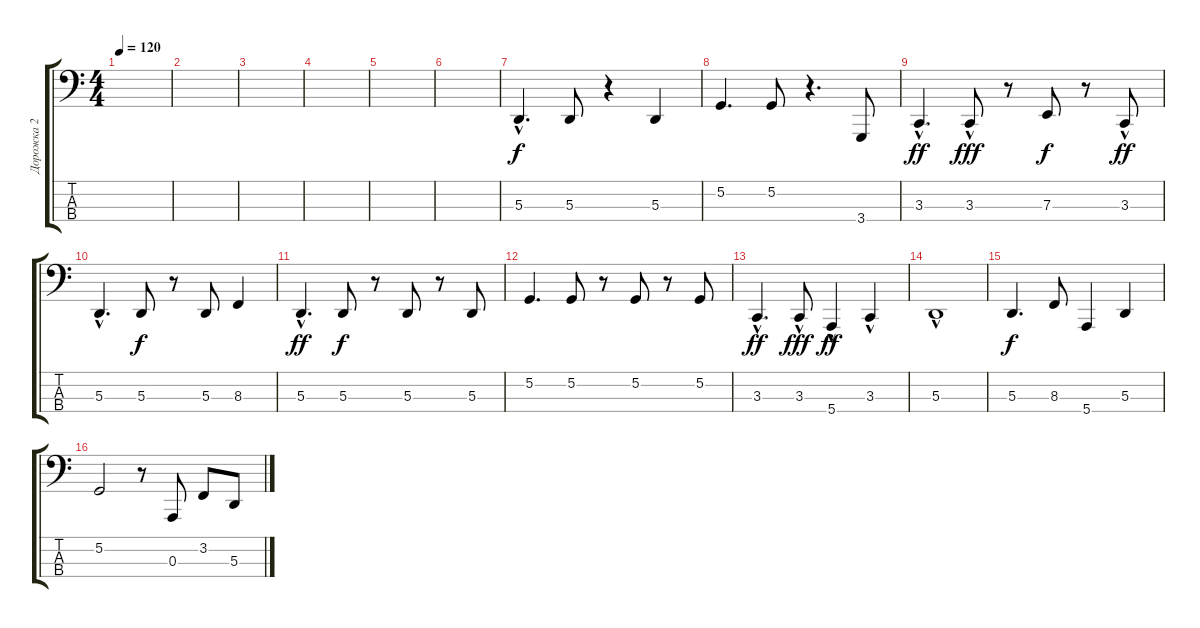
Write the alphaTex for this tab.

\track ("Дорожка 2" "Дорожка 2") {instrument synthstrings2}
\staff {score tabs}
\tuning (G2 D2 A1 E1) {hide}
\ts (4 4)
\tempo 120
\clef f4
\ks c
|
|
|
|
|
|
5.3{hac}.4{d} 5.3.8{dy f} r.4 5.3.4 |
5.2.4{d} 5.2.8 r.4{d} 3.4.8 |
3.3{hac}.4{d dy ff} 3.3{hac}.8{dy fff} r.8 7.3.8{dy f} r.8 3.3{hac}.8{dy ff} |
5.3{hac}.4{d} 5.3.8{dy f} r.8 5.3.8 8.3.4 |
5.3{hac}.4{d dy ff} 5.3.8{dy f} r.8 5.3.8 r.8 5.3.8 |
5.2.4{d} 5.2.8 r.8 5.2.8 r.8 5.2.8 |
3.3{hac}.4{d dy ff} 3.3{hac}.8{dy fff} 5.4{hac}.4{dy ff} 3.3{hac}.4 |
5.3{hac}.1 |
5.3.4{d dy f} 8.3.8 5.4.4 5.3.4 |
5.2.2 r.8 0.3.8 3.2.8 5.3.8
